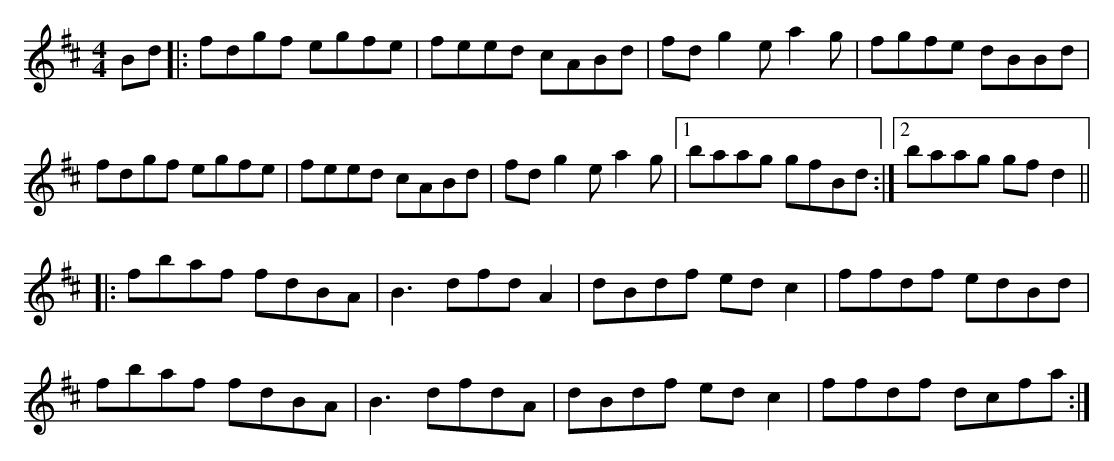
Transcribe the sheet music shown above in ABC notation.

X:1
M:4/4
K:Bmin
Bd|:fdgf egfe|feed cABd|fd g2e a2g|fgfe dBBd|
fdgf egfe|feed cABd|fd g2e a2g|1 baag gfBd:|2 baag gfd2||
|:fbaf fdBA|B3dfd A2|dBdf edc2|ffdf edBd|
fbaf fdBA|B3 dfdA|dBdf edc2|ffdf dcfa:|
